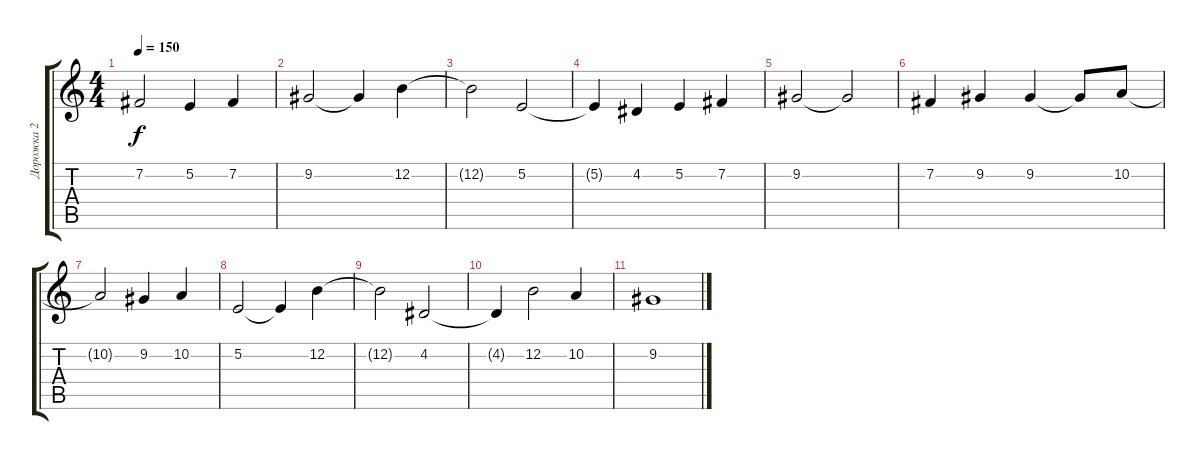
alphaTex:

\track ("Дорожка 2" "Дорожка 2") {instrument violin}
\staff {score tabs}
\tuning (E4 B3 G3 D3 A2 E2) {hide}
\ts (4 4)
\tempo 150
\clef g2
\ks c
7.2{t}.2{dy f} 5.2.4 7.2.4 |
9.2.2 9.2{t}.4 12.2.4 |
12.2{t}.2 5.2.2 |
5.2{t}.4 4.2.4 5.2.4 7.2.4 |
9.2.2 9.2{t}.2 |
7.2.4 9.2.4 9.2.4 9.2{t}.8 10.2.8 |
10.2{t}.2 9.2.4 10.2.4 |
5.2.2 5.2{t}.4 12.2.4 |
12.2{t}.2 4.2.2 |
4.2{t}.4 12.2.2 10.2.4 |
9.2.1
